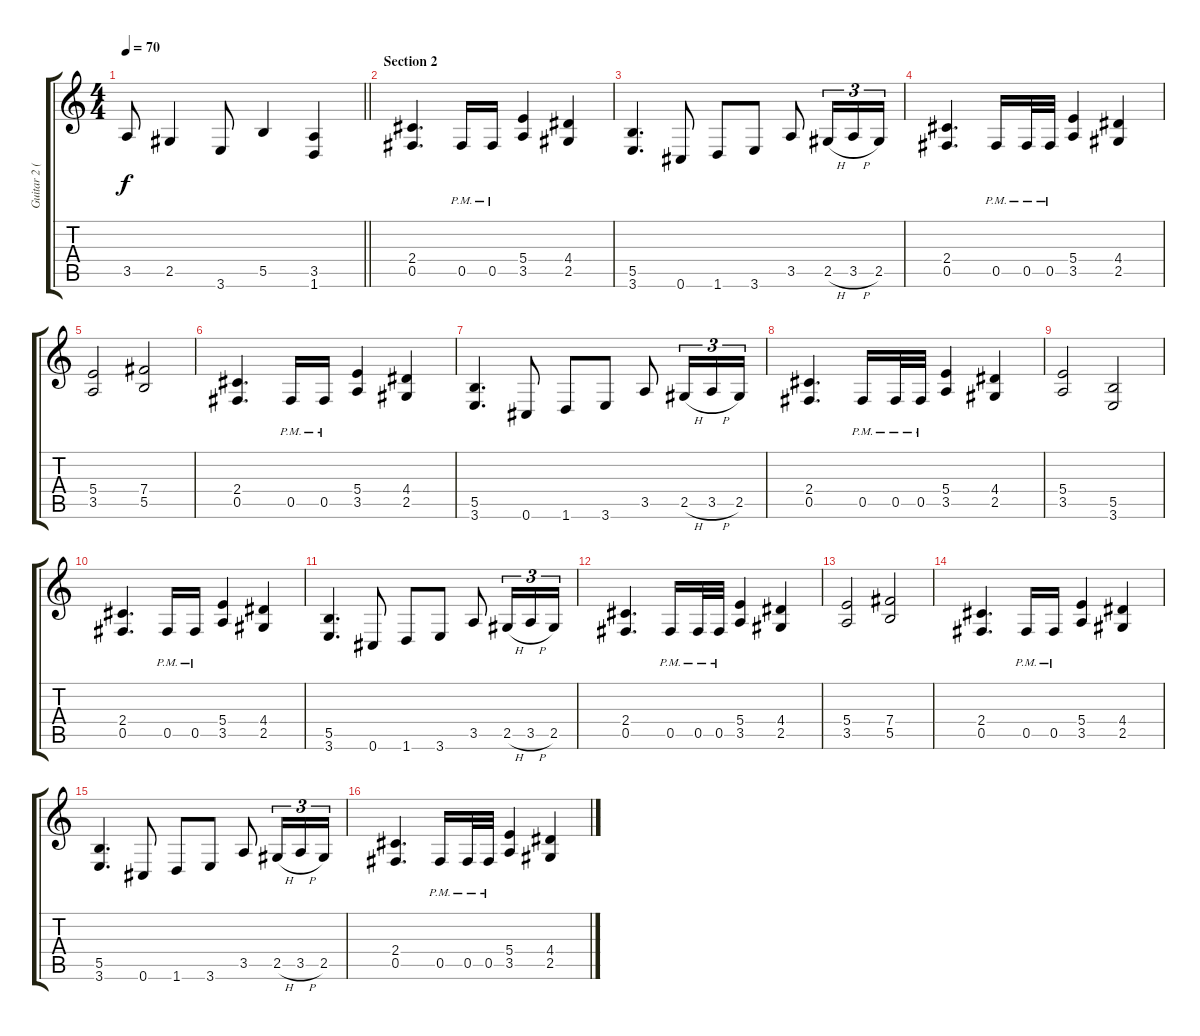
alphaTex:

\track ("Guitar 2 (Distortion)" "Guitar 2 (") {instrument distortionguitar}
\staff {score tabs}
\tuning (Db4 Ab3 E3 B2 Gb2 Db2) {hide}
\ts (4 4)
\tempo 70
\clef g2
\barLineRight lightlight
\ks c
3.5{t}.8{dy f} 2.5.4 3.6.8 5.5.4 (3.5 1.6).4 |
\section ("" "Section 2")
(2.4 0.5).4{d} 0.5{pm}.16 0.5{pm}.16 (5.4 3.5).4 (4.4 2.5).4 |
(5.5 3.6).4{d} 0.6.8 1.6.8 3.6.8 3.5.8 2.5{h}.16{tu (3 2)} 3.5{h}.16{tu (3 2)} 2.5.16{tu (3 2)} |
(2.4 0.5).4{d} 0.5{pm}.16 0.5{pm}.32 0.5{pm}.32 (5.4 3.5).4 (4.4 2.5).4 |
(5.4 3.5).2 (7.4 5.5).2 |
(2.4 0.5).4{d} 0.5{pm}.16 0.5{pm}.16 (5.4 3.5).4 (4.4 2.5).4 |
(5.5 3.6).4{d} 0.6.8 1.6.8 3.6.8 3.5.8 2.5{h}.16{tu (3 2)} 3.5{h}.16{tu (3 2)} 2.5.16{tu (3 2)} |
(2.4 0.5).4{d} 0.5{pm}.16 0.5{pm}.32 0.5{pm}.32 (5.4 3.5).4 (4.4 2.5).4 |
(5.4 3.5).2 (5.5 3.6).2 |
(2.4 0.5).4{d} 0.5{pm}.16 0.5{pm}.16 (5.4 3.5).4 (4.4 2.5).4 |
(5.5 3.6).4{d} 0.6.8 1.6.8 3.6.8 3.5.8 2.5{h}.16{tu (3 2)} 3.5{h}.16{tu (3 2)} 2.5.16{tu (3 2)} |
(2.4 0.5).4{d} 0.5{pm}.16 0.5{pm}.32 0.5{pm}.32 (5.4 3.5).4 (4.4 2.5).4 |
(5.4 3.5).2 (7.4 5.5).2 |
(2.4 0.5).4{d} 0.5{pm}.16 0.5{pm}.16 (5.4 3.5).4 (4.4 2.5).4 |
(5.5 3.6).4{d} 0.6.8 1.6.8 3.6.8 3.5.8 2.5{h}.16{tu (3 2)} 3.5{h}.16{tu (3 2)} 2.5.16{tu (3 2)} |
(2.4 0.5).4{d} 0.5{pm}.16 0.5{pm}.32 0.5{pm}.32 (5.4 3.5).4 (4.4 2.5).4
